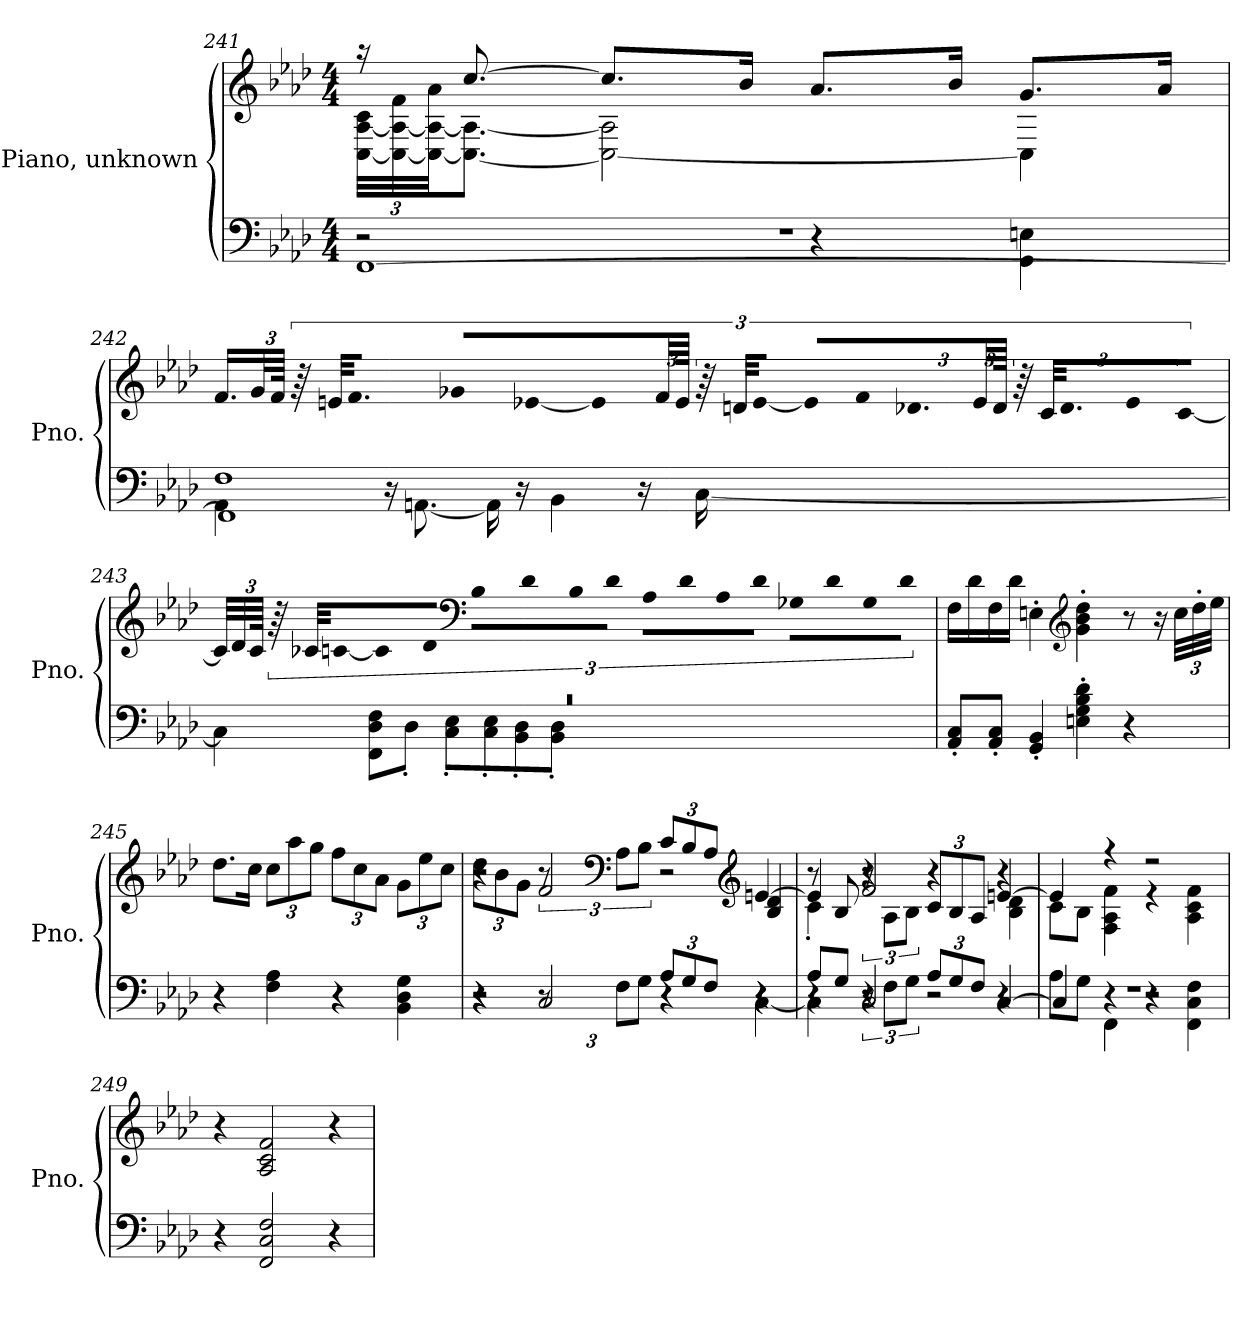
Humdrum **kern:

**kern	**kern
*part1	*part1
*staff2	*staff1
*I"Piano, unknown	*
*I'Pno.	*
!!LO:LB:g=z
*clefF4	*clefG2
*k[b-e-a-d-]	*k[b-e-a-d-]
*M4/4	*M4/4
=241	=241
*^	*^
*	*^	*	*
*	*	*	*	*Xbrackettup
1r	2r	[1FF	16r	[48C\ [48A-\ 48c\LLL
.	.	.	.	48C\_ 48A-\_ 48f\
.	.	.	.	48C\_ 48A-\_ 48a-\JJ
.	.	.	[8.cc/	8.C\_ 8.A-\_J
.	.	.	8.cc/L]	2C\_ 2A-\]
.	.	.	16b-/Jk	.
.	4r	.	8.a-/L	.
.	.	.	16b-/Jk	.
.	4GG\ 4En\	.	8.g/L	4C\]
.	.	.	16a-/Jk	.
*	*	*	*v	*v
=242	=242	=242	=242
1F	4AA-\	1FF]	16.f/LL
.	.	.	48g/L
.	.	.	96f/JJJk
*	*	*	*brackettup
.	.	.	96r
.	.	.	48en/KLL
.	.	.	16.f/JJ
.	16r	.	16g-X/LL
.	[8.AAn\	.	[16e-X/
.	.	.	32e-/L]
*	*	*	*Xbrackettup
.	.	.	48f/
.	.	.	96e-/JJJk
*	*	*	*brackettup
.	.	.	96r
.	.	.	48dn/LLL
.	.	.	[32e-/JJJ
.	16AA\]	.	16e-/LL]
.	16r	.	16f/
.	4BB-\	.	16.d-X/
*	*	*	*Xbrackettup
.	.	.	48e-/L
.	.	.	96d-/JJJk
*	*	*	*brackettup
.	.	.	96r
.	.	.	48c/KLL
.	.	.	16.d-/
.	16r	.	16e-/
.	[16C\	.	[16c/JJ
*	*v	*v	*
!!LO:PB:g=z
=243	=243	=243
1r	4C\]	32c/LLL]
*	*	*Xbrackettup
.	.	48d-/
.	.	96c/JJJk
*	*	*brackettup
.	.	96r
.	.	48c-X/LLL
.	.	[32cn/J
.	.	16c/]
.	.	16d-/JJ
*	*	*clefF4
.	8FF\ 8D-\ 8F\L	16B-\LL
.	.	16d-\
.	8D-'\J	16B-\
.	.	16d-\JJ
.	8C\' 8E-\'L	16A-\LL
.	.	16d-\
.	8C\' 8E-\'	16A-\
.	.	16d-\JJ
.	8BB-\' 8D-\'	16G-X\LL
.	.	16d-\
.	8BB-\' 8D-\'J	16G-\
.	.	16d-\JJ
*v	*v	*
=244	=244
8AA-/' 8C/'L	16F\LL
.	16d-\
8AA-/' 8C/'J	16F\
.	16d-\JJ
4GG/' 4BB-/'	4En'\
*	*clefG2
4En\' 4G\' 4B-\' 4d-\'	4g\' 4b-\' 4dd-\'
4r	8r
.	16r
*	*Xbrackettup
.	48cc\LLL
.	48dd-'\
.	48ee-\JJJ
!!LO:LB:g=z
=245	=245
4r	8.dd-\L
.	16cc\Jk
4F\ 4A-\	12cc\L
.	12aa-\
.	12gg\J
4r	12ff\L
.	12cc\
.	12a-\J
4BB-\ 4D-\ 4G\	12g\L
.	12ee-\
.	12cc\J
=246	=246
*^	*^
*	*^	*	*^
2r	4r	4r	4r	12dd-\L	2r
.	.	.	.	12b-\	.
.	.	.	.	12g\J	.
*	*	*	*	*brackettup	*
.	12r	2C/	2f/	12r	.
*	*	*	*clefF4	*	*
.	12F\L	.	.	12A-\L	.
.	12G\J	.	.	12B-\J	.
*Xbrackettup	*	*	*	*	*Xbrackettup
12A-/L	4r	.	.	2r	12c/L
12G/	.	.	.	.	12B-/
12F/J	.	.	.	.	12A-/J
*	*	*	*clefG2	*	*
4r	[4C\	4r	[4en/	.	4B-/ 4d-/
=247	=247	=247	=247	=247	=247
8A-/L	4C\]	4r	4e/]	4c'\	8r
8G/J	.	.	.	.	8B-/
*	*brackettup	*	*	*brackettup	*
4r	12r	2C/	2f/	12r	4r
.	12F\L	.	.	12A-\L	.
.	12G\J	.	.	12B-\J	.
*Xbrackettup	*	*	*	*	*Xbrackettup
12A-/L	2r	.	.	4r	12c/L
12G/	.	.	.	.	12B-/
12F/J	.	.	.	.	12A-/J
4r	.	[4C/	[4en/	4B-\ 4d-\	4r
*	*	*	*	*v	*v
!!LO:LB:g=z
=248	=248	=248	=248	=248
1r	8A-\L	4C/]	4e/]	8c\L
.	8G\J	.	.	8B-\J
.	4FF\	4r	4r	4F\ 4A-\ 4f\
.	4r	2r	2r	4r
.	4FF\ 4C\ 4F\	.	.	4A-\ 4c\ 4f\
*v	*v	*v	*	*
*	*v	*v
=249	=249
4r	4r
2FF/ 2C/ 2F/	2A-/ 2c/ 2f/
4r	4r
=	=
*-	*-
